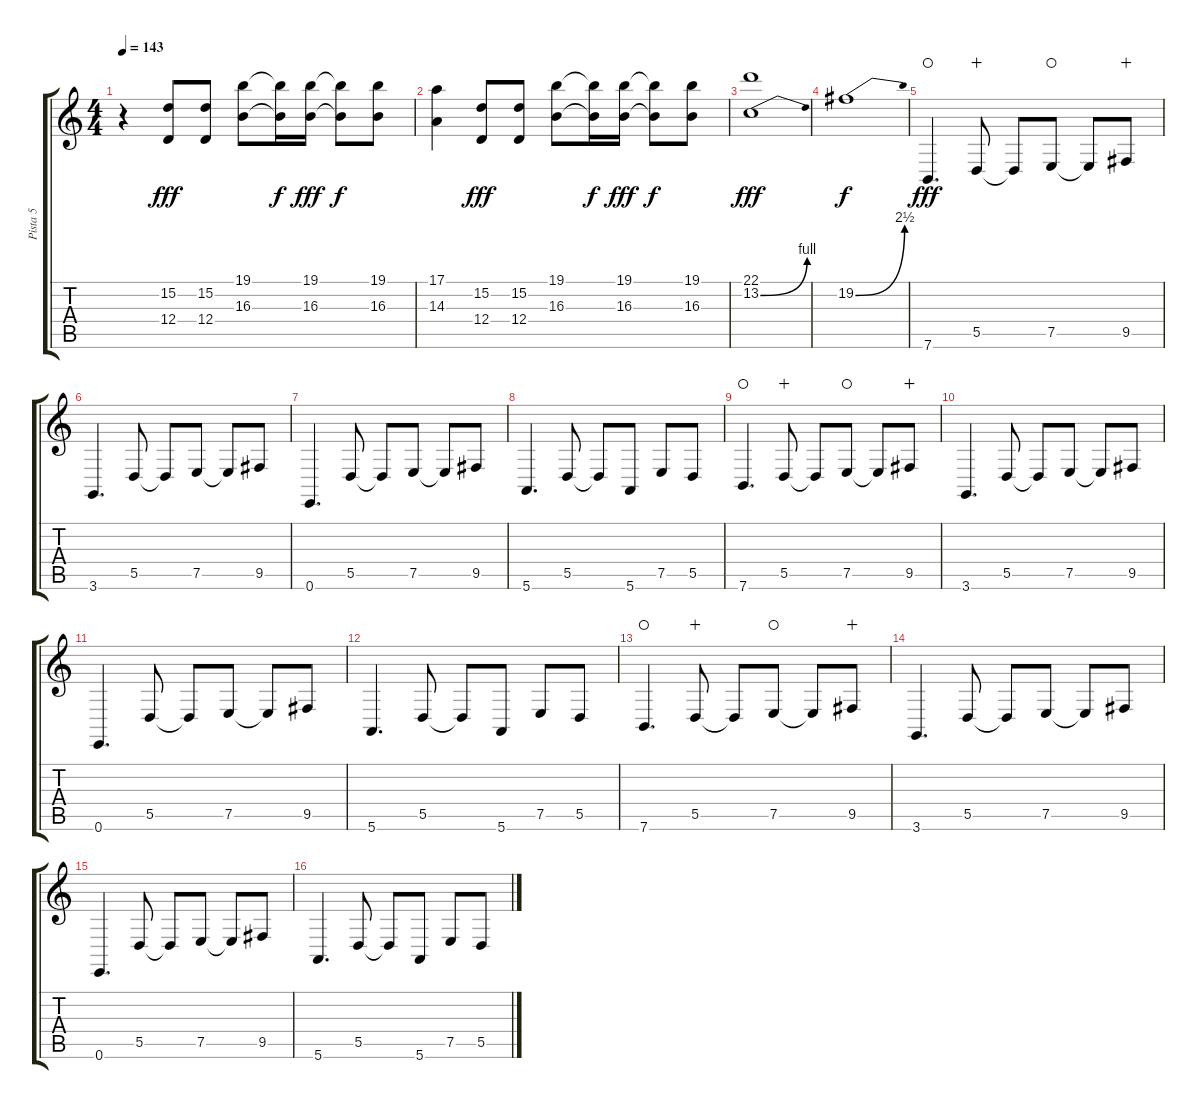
\track ("Pista 5" "Pista 5") {instrument viola}
\staff {score tabs}
\tuning (E4 B3 G3 D3 A2 E2) {hide}
\ts (4 4)
\tempo 143
\clef g2
\ks c
r.4{dy f instrument altosax} (15.2 12.4).8{dy fff} (15.2 12.4).8 (19.1 16.3).8 (19.1{t} 16.3{t}).16{dy f} (19.1 16.3).16{dy fff} (19.1{t} 16.3{t}).8{dy f} (19.1 16.3).8 |
(17.1 14.3).4 (15.2 12.4).8{dy fff} (15.2 12.4).8 (19.1 16.3).8 (19.1{t} 16.3{t}).16{dy f} (19.1 16.3).16{dy fff} (19.1{t} 16.3{t}).8{dy f} (19.1 16.3).8 |
(22.1 13.2{be (bend 0 0 60 4)}).1{dy fff} |
19.2{be (bend 0 0 60 10)}.1{dy f} |
7.6.4{d dy fff volume 16 instrument pad3polysynth waho} 5.5.8{wahc} 5.5{t}.8 7.5.8{waho} 7.5{t}.8 9.5.8{wahc} |
3.6.4{d} 5.5.8 5.5{t}.8 7.5.8 7.5{t}.8 9.5.8 |
0.6.4{d} 5.5.8 5.5{t}.8 7.5.8 7.5{t}.8 9.5.8 |
5.6.4{d} 5.5.8 5.5{t}.8 5.6.8 7.5.8 5.5.8 |
7.6.4{d volume 16 instrument pad3polysynth waho} 5.5.8{wahc} 5.5{t}.8 7.5.8{waho} 7.5{t}.8 9.5.8{wahc} |
3.6.4{d} 5.5.8 5.5{t}.8 7.5.8 7.5{t}.8 9.5.8 |
0.6.4{d} 5.5.8 5.5{t}.8 7.5.8 7.5{t}.8 9.5.8 |
5.6.4{d} 5.5.8 5.5{t}.8 5.6.8 7.5.8 5.5.8 |
7.6.4{d volume 16 instrument pad3polysynth waho} 5.5.8{wahc} 5.5{t}.8 7.5.8{waho} 7.5{t}.8 9.5.8{wahc} |
3.6.4{d} 5.5.8 5.5{t}.8 7.5.8 7.5{t}.8 9.5.8 |
0.6.4{d} 5.5.8 5.5{t}.8 7.5.8 7.5{t}.8 9.5.8 |
5.6.4{d} 5.5.8 5.5{t}.8 5.6.8 7.5.8 5.5.8
